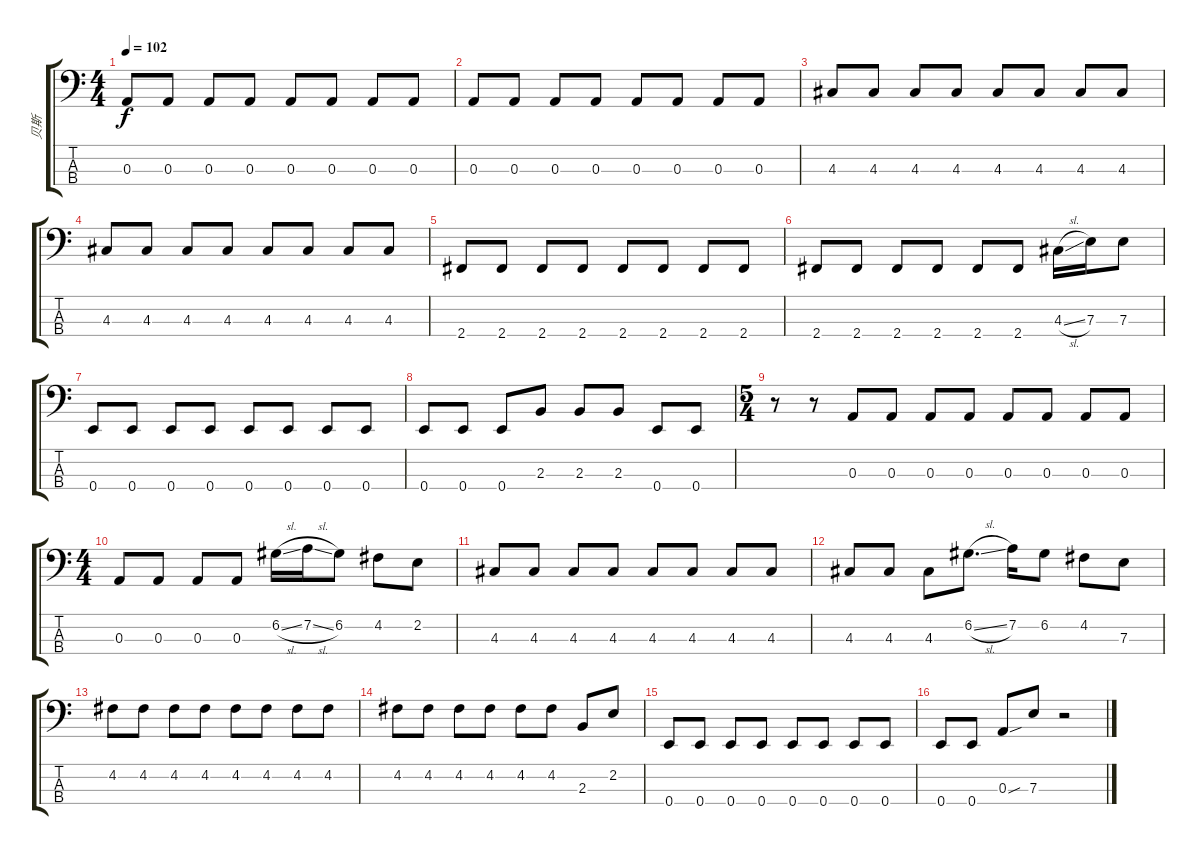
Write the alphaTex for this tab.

\track ("贝斯" "贝斯") {instrument electricbassfinger}
\staff {score tabs}
\tuning (G2 D2 A1 E1) {hide}
\ts (4 4)
\tempo 102
\clef f4
\ks c
0.3.8{dy f} 0.3.8 0.3.8 0.3.8 0.3.8 0.3.8 0.3.8 0.3.8 |
0.3.8 0.3.8 0.3.8 0.3.8 0.3.8 0.3.8 0.3.8 0.3.8 |
4.3.8 4.3.8 4.3.8 4.3.8 4.3.8 4.3.8 4.3.8 4.3.8 |
4.3.8 4.3.8 4.3.8 4.3.8 4.3.8 4.3.8 4.3.8 4.3.8 |
2.4.8 2.4.8 2.4.8 2.4.8 2.4.8 2.4.8 2.4.8 2.4.8 |
2.4.8 2.4.8 2.4.8 2.4.8 2.4.8 2.4.8 4.3{sl}.16 7.3.16 7.3.8 |
0.4.8 0.4.8 0.4.8 0.4.8 0.4.8 0.4.8 0.4.8 0.4.8 |
0.4.8 0.4.8 0.4.8 2.3.8 2.3.8 2.3.8 0.4.8 0.4.8 |
\ts (5 4)
r.8 r.8 0.3.8 0.3.8 0.3.8 0.3.8 0.3.8 0.3.8 0.3.8 0.3.8 |
\ts (4 4)
0.3.8 0.3.8 0.3.8 0.3.8 6.2{sl}.16 7.2{sl}.16 6.2.8 4.2.8 2.2.8 |
4.3.8 4.3.8 4.3.8 4.3.8 4.3.8 4.3.8 4.3.8 4.3.8 |
4.3.8 4.3.8 4.3.8 6.2{sl}.8{d} 7.2.16 6.2.8 4.2.8 7.3.8 |
4.2.8 4.2.8 4.2.8 4.2.8 4.2.8 4.2.8 4.2.8 4.2.8 |
4.2.8 4.2.8 4.2.8 4.2.8 4.2.8 4.2.8 2.3.8 2.2.8 |
0.4.8 0.4.8 0.4.8 0.4.8 0.4.8 0.4.8 0.4.8 0.4.8 |
0.4.8 0.4.8 0.3{sou}.8 7.3.8 r.2
